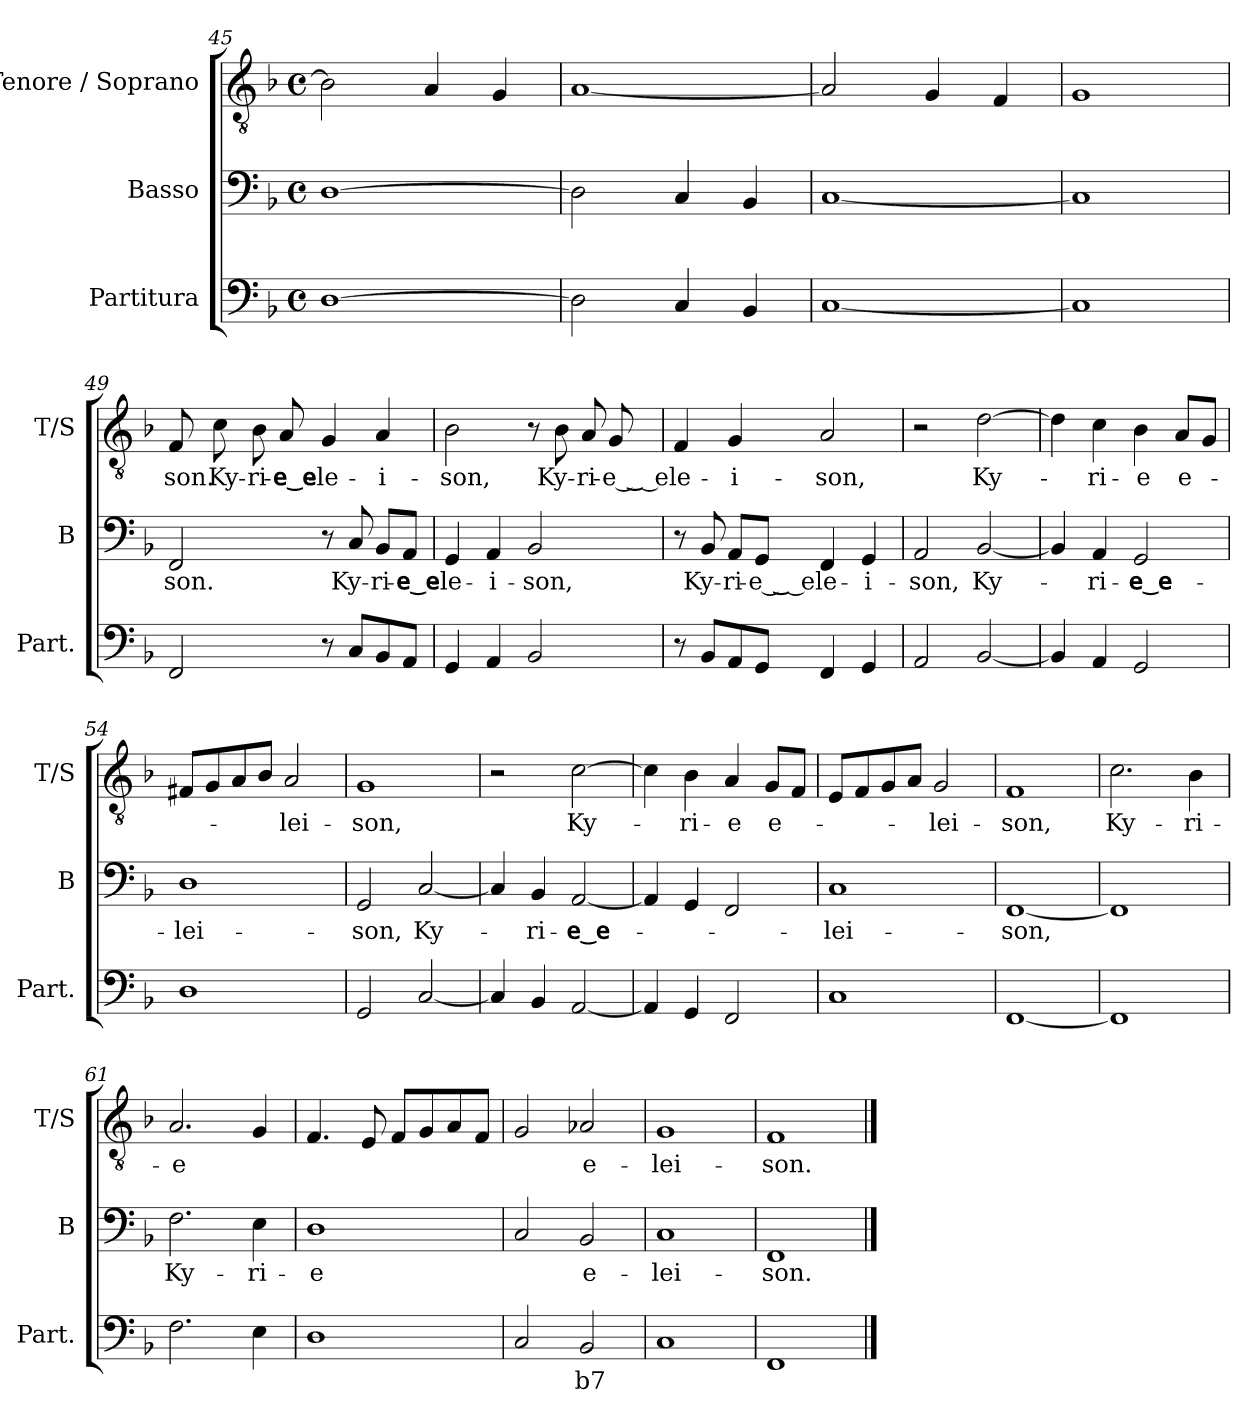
**kern	**text	**kern	**text	**kern	**text
*part3	*part3	*part2	*part2	*part1	*part1
*staff3	*staff3	*staff2	*staff2	*staff1	*staff1
*I"Partitura	*	*I"Basso	*	*I"Tenore / Soprano	*
*I'Part.	*	*I'B	*	*I'T/S	*
*clefF4	*	*clefF4	*	*clefGv2	*
*k[b-]	*	*k[b-]	*	*k[b-]	*
*F:	*	*F:	*	*F:	*
*M4/4	*	*M4/4	*	*M4/4	*
*met(c)	*	*met(c)	*	*met(c)	*
=45	=45	=45	=45	=45	=45
[1D	.	[1D	.	2B-\]	.
.	.	.	.	4A/	.
.	.	.	.	4G/	.
=46	=46	=46	=46	=46	=46
2D\]	.	2D\]	.	[1A	.
4C>/	.	4C/	.	.	.
4BB->/	.	4BB-/	.	.	.
=47	=47	=47	=47	=47	=47
[1C	.	[1C	.	2A/]	.
.	.	.	.	4G/	.
.	.	.	.	4F/	.
=48	=48	=48	=48	=48	=48
1C]	.	1C]	.	1G	.
=49	=49	=49	=49	=49	=49
2FF/	.	2FF/	-son.	8F/	-son.
.	.	.	.	8c\	Ky-
.	.	.	.	8B-\	-ri-
.	.	.	.	8A/	e‿e-
8r	.	8r	.	4G/	-le-
8C/L	.	8C/	Ky-	.	.
8BB-/	.	8BB-/L	-ri-	4A/	-i-
8AA/J	.	8AA/J	e‿e-	.	.
=50	=50	=50	=50	=50	=50
4GG/	.	4GG/	-le-	2B-\	-son,
4AA/	.	4AA/	-i-	.	.
2BB-/	.	2BB-/	-son,	8r	.
.	.	.	.	8B-\	Ky-
.	.	.	.	8A/	-ri-
.	.	.	.	8G/	e ‿ e
=51	=51	=51	=51	=51	=51
8r	.	8r	.	4F/	-le-
8BB-/L	.	8BB-/	Ky-	.	.
8AA/	.	8AA/L	-ri-	4G/	-i-
8GG/J	.	8GG/J	e ‿ e	.	.
4FF/	.	4FF/	-le-	2A/	-son,
4GG/	.	4GG/	-i-	.	.
=52	=52	=52	=52	=52	=52
2AA/	.	2AA/	-son,	2r	.
[2BB-/	.	[2BB-/	Ky-	[2d\	Ky-
=53	=53	=53	=53	=53	=53
4BB-/]	.	4BB-/]	.	4d\]	.
4AA/	.	4AA/	-ri-	4c\	-ri-
2GG/	.	2GG/	e‿e-	4B-\	-e
.	.	.	.	8A/L	e-
.	.	.	.	8G/J	.
=54	=54	=54	=54	=54	=54
1D	.	1D	-lei-	8F#X/L	.
.	.	.	.	8G/	.
.	.	.	.	8A/	.
.	.	.	.	8B-/J	.
.	.	.	.	2A/	-lei-
=55	=55	=55	=55	=55	=55
2GG/	.	2GG/	-son,	1G	-son,
[2C/	.	[2C/	Ky-	.	.
=56	=56	=56	=56	=56	=56
4C/]	.	4C/]	.	2r	.
4BB-/	.	4BB-/	-ri-	.	.
[2AA/	.	[2AA/	e‿e-	[2c\	Ky-
=57	=57	=57	=57	=57	=57
4AA/]	.	4AA/]	.	4c\]	.
4GG/	.	4GG/	.	4B-\	-ri-
2FF/	.	2FF/	.	4A/	-e
.	.	.	.	8G/L	e-
.	.	.	.	8F/J	.
=58	=58	=58	=58	=58	=58
1C	.	1C	-lei-	8E/L	.
.	.	.	.	8F/	.
.	.	.	.	8G/	.
.	.	.	.	8A/J	.
.	.	.	.	2G/	-lei-
=59	=59	=59	=59	=59	=59
[1FF	.	[1FF	-son,	1F	-son,
=60	=60	=60	=60	=60	=60
1FF]	.	1FF]	.	2.c\	Ky-
.	.	.	.	4B-\	-ri-
=61	=61	=61	=61	=61	=61
2.F\	.	2.F\	Ky-	2.A/	-e
4E\	.	4E\	-ri-	4G/	.
=62	=62	=62	=62	=62	=62
1D	.	1D	-e	4.F/	.
.	.	.	.	8E/	.
.	.	.	.	8F/L	.
.	.	.	.	8G/	.
.	.	.	.	8A/	.
.	.	.	.	8F/J	.
=63	=63	=63	=63	=63	=63
2C/	.	2C/	.	2G/	.
2BB-/	b7	2BB-/	e-	2A-X/	e-
=64	=64	=64	=64	=64	=64
1C	.	1C	-lei-	1G	-lei-
=65	=65	=65	=65	=65	=65
1FF	.	1FF	-son.	1F	-son.
==	==	==	==	==	==
*-	*-	*-	*-	*-	*-
